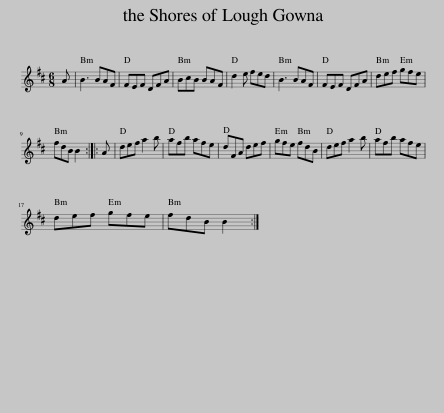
X:1
L:1/8
M:6/8
I:linebreak $
K:Bmin
V:1 treble
V:1
 A | B3 BAF | FEF DFA | BcB BAF | d2 e fed | %5
 B3 BAF | FEF DFA | def gfe |$ fdB B2 :: A | %10
 def a2 b | afb afe | dFA def | gfe fdB | def a2 b | %15
 afb afe |$ def gfe | fdB B2 :| %18
